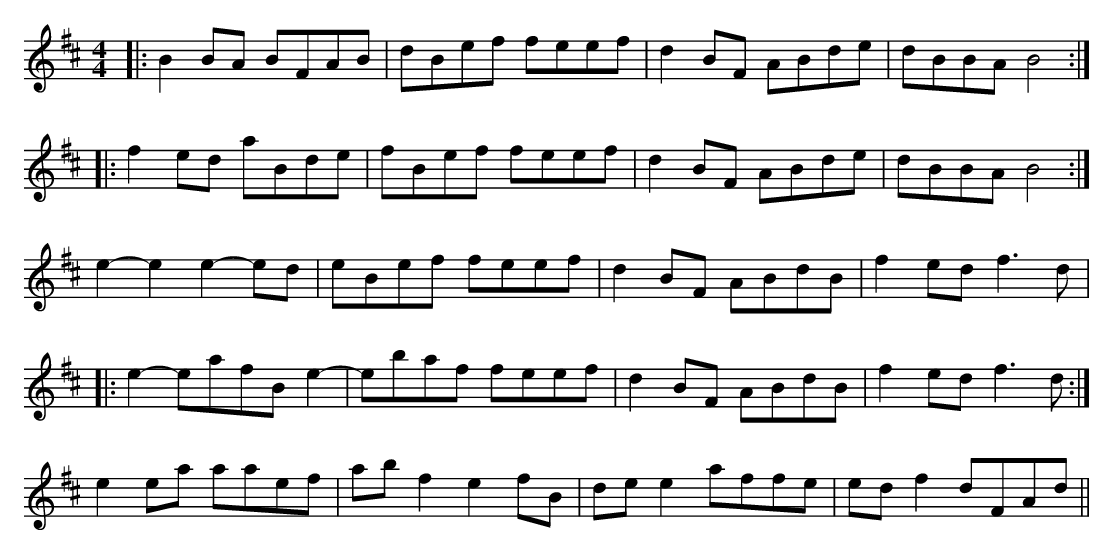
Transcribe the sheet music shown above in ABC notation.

X:1
M:4/4
K:Bmin
|:B2 BA BFAB|dBef feef|d2 BF ABde|dBBA B4:|
|:f2 ed aBde|fBef feef|d2 BF ABde|dBBA B4:|
e2-e2 e2-ed|eBef feef|d2 BF ABdB|f2 ed f3 d|
|:e2-eafB e2-|ebaf feef|d2 BF ABdB|f2 ed f3 d:|
e2 ea aaef|ab f2 e2fB|de e2 affe|ed f2 dFAd||
